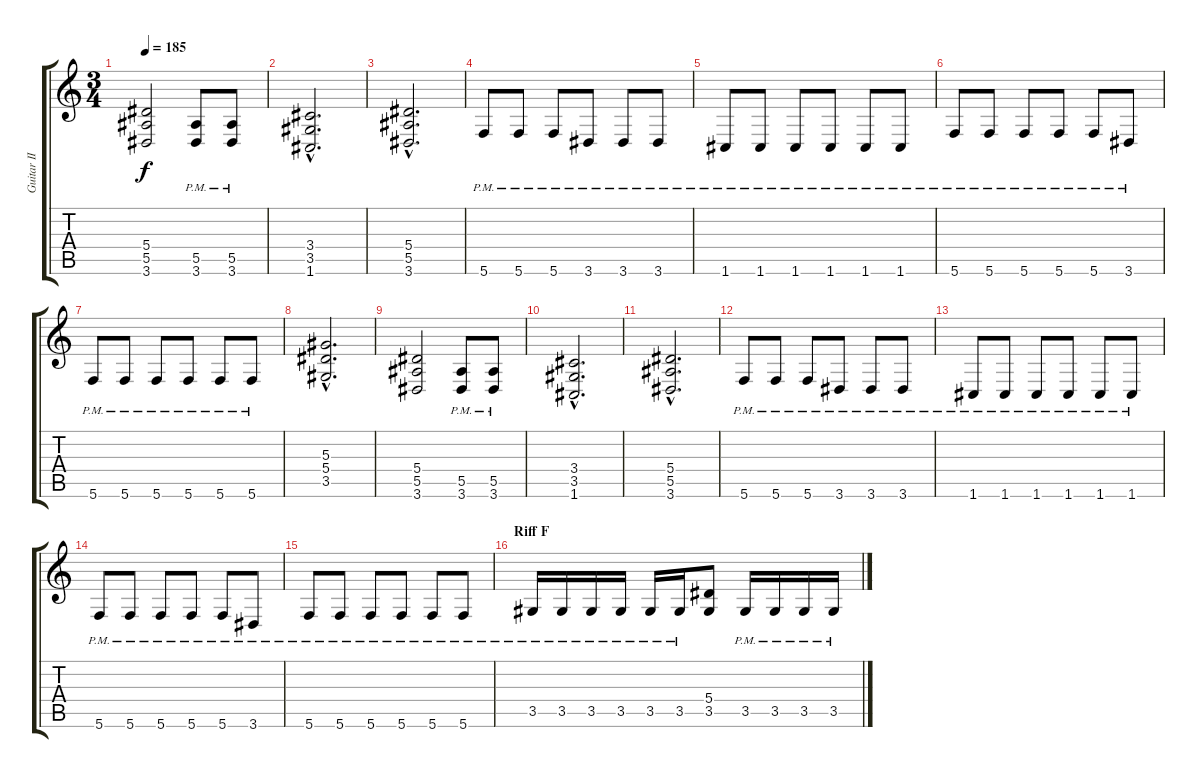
\track ("Guitar II" "Guitar II") {instrument overdrivenguitar}
\staff {score tabs}
\tuning (C4 G3 Eb3 Bb2 F2 C2) {hide}
\ts (3 4)
\tempo 185
\clef g2
\ks c
(5.4 5.5 3.6).2{dy f} (5.5{pm} 3.6{pm}).8 (5.5{pm} 3.6{pm}).8 |
(3.4{hac} 3.5{hac} 1.6{hac}).2{d} |
(5.4{hac} 5.5{hac} 3.6{hac}).2{d} |
5.6{pm}.8 5.6{pm}.8 5.6{pm}.8 3.6{pm}.8 3.6{pm}.8 3.6{pm}.8 |
1.6{pm}.8 1.6{pm}.8 1.6{pm}.8 1.6{pm}.8 1.6{pm}.8 1.6{pm}.8 |
5.6{pm}.8 5.6{pm}.8 5.6{pm}.8 5.6{pm}.8 5.6{pm}.8 3.6{pm}.8 |
5.6{pm}.8 5.6{pm}.8 5.6{pm}.8 5.6{pm}.8 5.6{pm}.8 5.6{pm}.8 |
(5.3{hac} 5.4{hac} 3.5{hac}).2{d} |
(5.4 5.5 3.6).2 (5.5{pm} 3.6{pm}).8 (5.5{pm} 3.6{pm}).8 |
(3.4{hac} 3.5{hac} 1.6{hac}).2{d} |
(5.4{hac} 5.5{hac} 3.6{hac}).2{d} |
5.6{pm}.8 5.6{pm}.8 5.6{pm}.8 3.6{pm}.8 3.6{pm}.8 3.6{pm}.8 |
1.6{pm}.8 1.6{pm}.8 1.6{pm}.8 1.6{pm}.8 1.6{pm}.8 1.6{pm}.8 |
5.6{pm}.8 5.6{pm}.8 5.6{pm}.8 5.6{pm}.8 5.6{pm}.8 3.6{pm}.8 |
5.6{pm}.8 5.6{pm}.8 5.6{pm}.8 5.6{pm}.8 5.6{pm}.8 5.6{pm}.8 |
\section ("" "Riff F")
3.5{pm}.16 3.5{pm}.16 3.5{pm}.16 3.5{pm}.16 3.5{pm}.16 3.5{pm}.16 (5.4 3.5).8 3.5{pm}.16 3.5{pm}.16 3.5{pm}.16 3.5{pm}.16
